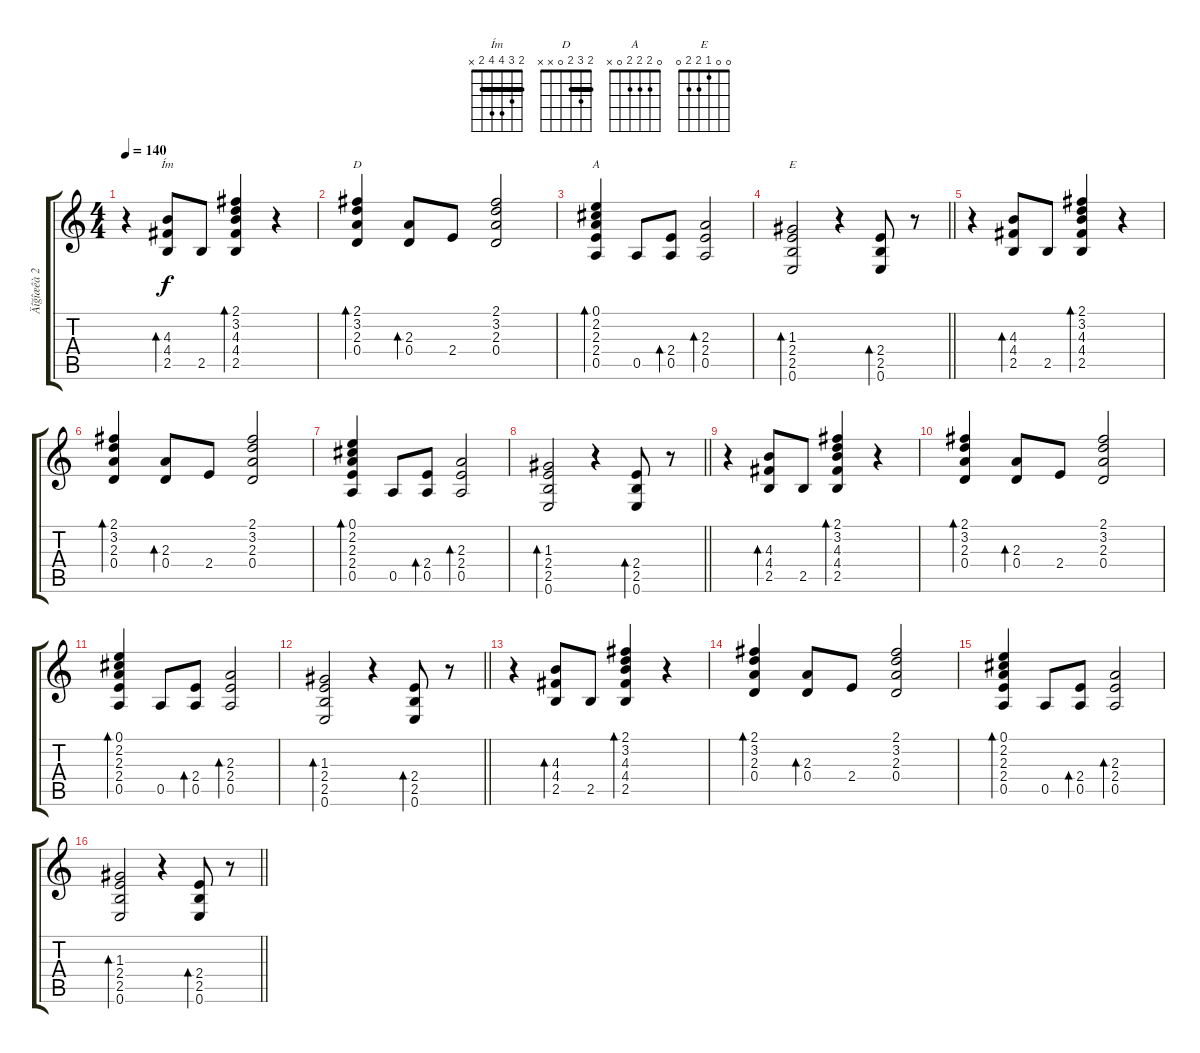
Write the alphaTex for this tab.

\track ("Äîğîæêà 2" "Äîğîæêà 2") {instrument acousticguitarsteel}
\staff {score tabs}
\tuning (E4 B3 G3 D3 A2 E2) {hide}
\chord ("Ím" 2 3 4 4 2 x) {barre 2}
\chord ("D" 2 3 2 0 x x) {barre 2}
\chord ("A" 0 2 2 2 0 x)
\chord ("E" 0 0 1 2 2 0)
\ts (4 4)
\tempo 140
\clef g2
\ks c
r.4{dy f} (4.3 4.4 2.5).8{bd 240 ch "Ím"} 2.5.8 (2.1 3.2 4.3 4.4 2.5).4{bd 60} r.4 |
(2.1 3.2 2.3 0.4).4{bd 60 ch "D"} (2.3 0.4).8{bd 60} 2.4.8 (2.1 3.2 2.3 0.4).2 |
(0.1 2.2 2.3 2.4 0.5).4{bd 60 ch "A"} 0.5.8 (2.4 0.5).8{bd 60} (2.3 2.4 0.5).2{bd 60} |
\barLineRight lightlight
(1.3 2.4 2.5 0.6).2{bd 60 ch "E"} r.4 (2.4 2.5 0.6).8{bd 60} r.8 |
r.4 (4.3 4.4 2.5).8{bd 240} 2.5.8 (2.1 3.2 4.3 4.4 2.5).4{bd 60} r.4 |
(2.1 3.2 2.3 0.4).4{bd 60} (2.3 0.4).8{bd 60} 2.4.8 (2.1 3.2 2.3 0.4).2 |
(0.1 2.2 2.3 2.4 0.5).4{bd 60} 0.5.8 (2.4 0.5).8{bd 60} (2.3 2.4 0.5).2{bd 60} |
\barLineRight lightlight
(1.3 2.4 2.5 0.6).2{bd 60} r.4 (2.4 2.5 0.6).8{bd 60} r.8 |
r.4 (4.3 4.4 2.5).8{bd 240} 2.5.8 (2.1 3.2 4.3 4.4 2.5).4{bd 60} r.4 |
(2.1 3.2 2.3 0.4).4{bd 60} (2.3 0.4).8{bd 60} 2.4.8 (2.1 3.2 2.3 0.4).2 |
(0.1 2.2 2.3 2.4 0.5).4{bd 60} 0.5.8 (2.4 0.5).8{bd 60} (2.3 2.4 0.5).2{bd 60} |
\barLineRight lightlight
(1.3 2.4 2.5 0.6).2{bd 60} r.4 (2.4 2.5 0.6).8{bd 60} r.8 |
r.4 (4.3 4.4 2.5).8{bd 240} 2.5.8 (2.1 3.2 4.3 4.4 2.5).4{bd 60} r.4 |
(2.1 3.2 2.3 0.4).4{bd 60} (2.3 0.4).8{bd 60} 2.4.8 (2.1 3.2 2.3 0.4).2 |
(0.1 2.2 2.3 2.4 0.5).4{bd 60} 0.5.8 (2.4 0.5).8{bd 60} (2.3 2.4 0.5).2{bd 60} |
\barLineRight lightlight
(1.3 2.4 2.5 0.6).2{bd 60} r.4 (2.4 2.5 0.6).8{bd 60} r.8
